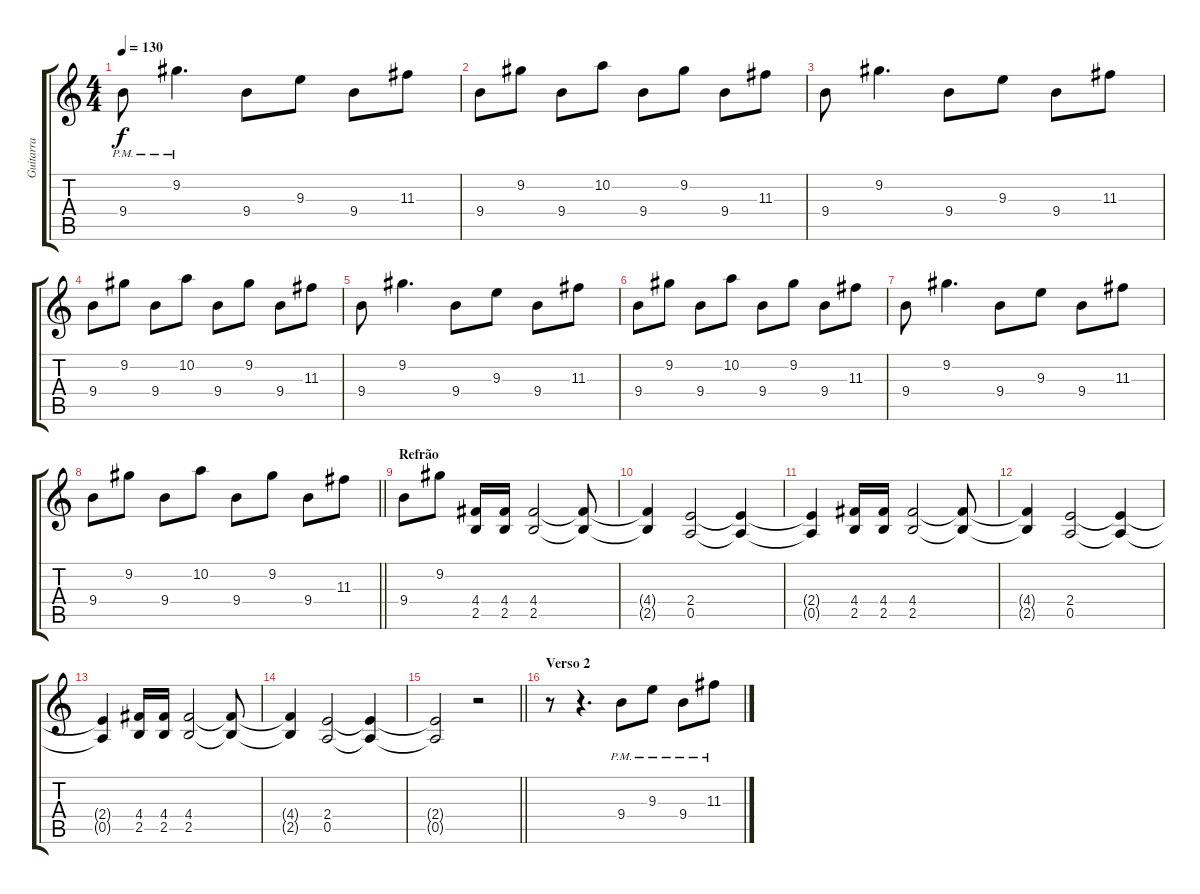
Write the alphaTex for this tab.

\track ("Guitarra" "Guitarra") {instrument overdrivenguitar}
\staff {score tabs}
\tuning (E4 B3 G3 D3 A2 E2) {hide}
\ts (4 4)
\tempo 130
\clef g2
\ks c
9.4{pm}.8{dy f} 9.2{pm}.4{d} 9.4.8 9.3.8 9.4.8 11.3.8 |
9.4.8 9.2.8 9.4.8 10.2.8 9.4.8 9.2.8 9.4.8 11.3.8 |
9.4.8 9.2.4{d} 9.4.8 9.3.8 9.4.8 11.3.8 |
9.4.8 9.2.8 9.4.8 10.2.8 9.4.8 9.2.8 9.4.8 11.3.8 |
9.4.8 9.2.4{d} 9.4.8 9.3.8 9.4.8 11.3.8 |
9.4.8 9.2.8 9.4.8 10.2.8 9.4.8 9.2.8 9.4.8 11.3.8 |
9.4.8 9.2.4{d} 9.4.8 9.3.8 9.4.8 11.3.8 |
\barLineRight lightlight
9.4.8 9.2.8 9.4.8 10.2.8 9.4.8 9.2.8 9.4.8 11.3.8 |
\section ("" "Refrão")
9.4.8 9.2.8 (4.4 2.5).16 (4.4 2.5).16 (4.4 2.5).2 (4.4{t} 2.5{t}).8 |
(4.4{t} 2.5{t}).4 (2.4 0.5).2 (2.4{t} 0.5{t}).4 |
(2.4{t} 0.5{t}).4 (4.4 2.5).16 (4.4 2.5).16 (4.4 2.5).2 (4.4{t} 2.5{t}).8 |
(4.4{t} 2.5{t}).4 (2.4 0.5).2 (2.4{t} 0.5{t}).4 |
(2.4{t} 0.5{t}).4 (4.4 2.5).16 (4.4 2.5).16 (4.4 2.5).2 (4.4{t} 2.5{t}).8 |
(4.4{t} 2.5{t}).4 (2.4 0.5).2 (2.4{t} 0.5{t}).4 |
\barLineRight lightlight
(2.4{t} 0.5{t}).2 r.2 |
\section ("" "Verso 2")
r.8 r.4{d} 9.4{pm}.8{instrument overdrivenguitar} 9.3{pm}.8 9.4{pm}.8 11.3{pm}.8
